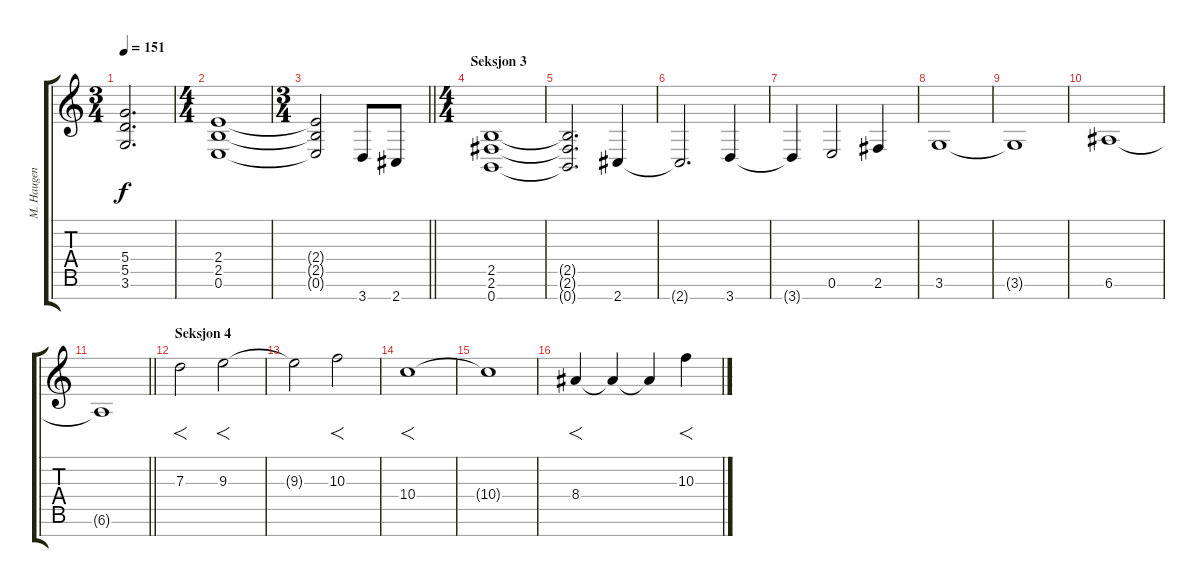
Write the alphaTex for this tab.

\track ("M. Haugen" "M. Haugen") {instrument distortionguitar}
\staff {score tabs}
\tuning (E4 B3 G3 D3 A2 E2 B1) {hide}
\ts (3 4)
\tempo 151
\clef g2
\ks c
(5.4{t} 5.5{t} 3.6{t}).2{d dy f} |
\ts (4 4)
(2.4 2.5 0.6).1 |
\ts (3 4)
\barLineRight lightlight
(2.4{t} 2.5{t} 0.6{t}).2 3.7.8 2.7.8 |
\ts (4 4)
\section ("" "Seksjon 3")
(2.5 2.6 0.7).1 |
(2.5{t} 2.6{t} 0.7{t}).2{d} 2.7.4 |
2.7{t}.2{d} 3.7.4 |
3.7{t}.4 0.6.2 2.6.4 |
3.6.1 |
3.6{t}.1 |
6.6.1{volume 5} |
\barLineRight lightlight
6.6{t}.1 |
\section ("" "Seksjon 4")
7.3.2{f volume 8 instrument overdrivenguitar} 9.3.2{f} |
9.3{t}.2 10.3.2{f} |
10.4.1{f} |
10.4{t}.1{volume 3} |
8.4.4{f volume 6} 8.4{t}.4 8.4{t}.4 10.3.4{f}
